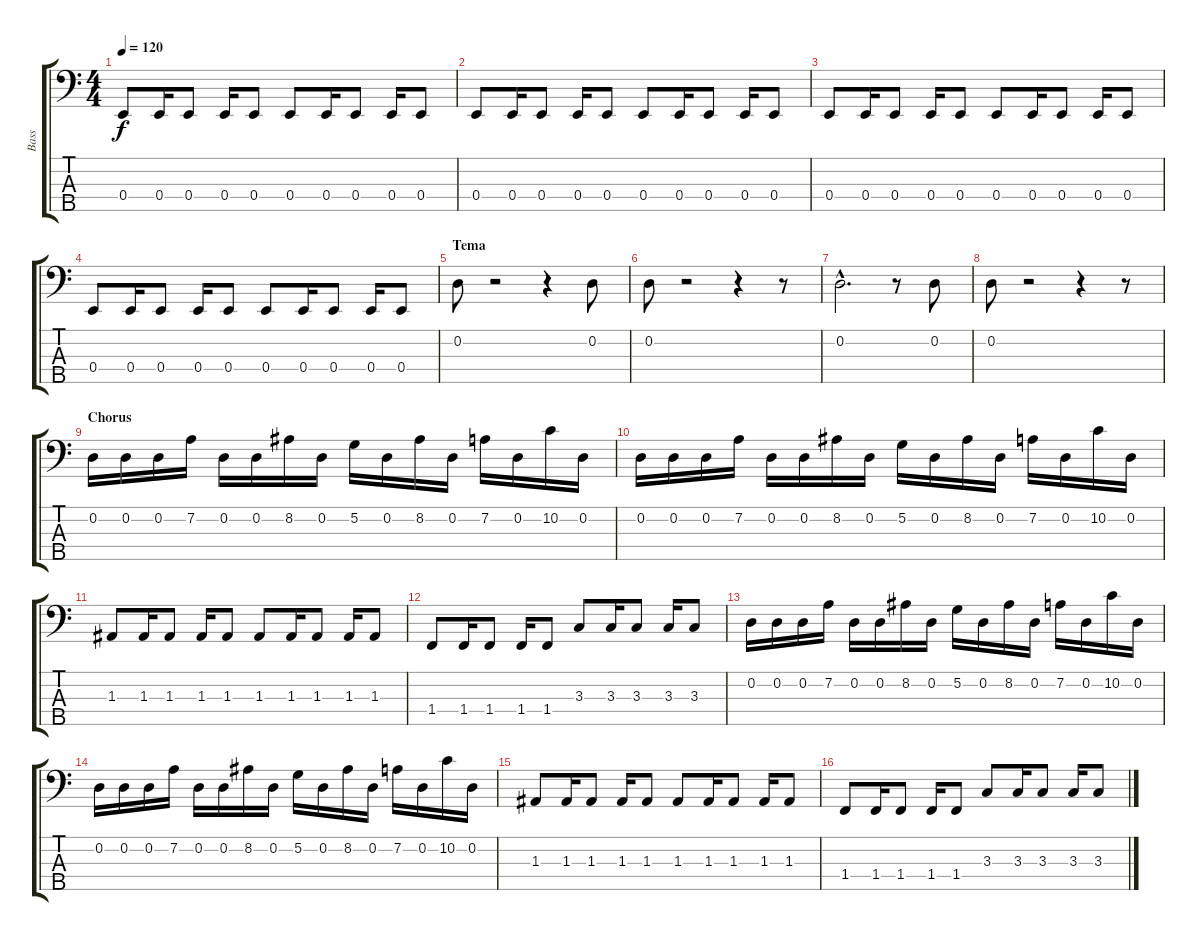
\track ("Bass" "Bass") {instrument electricbassfinger}
\staff {score tabs}
\tuning (G2 D2 A1 E1 B0) {hide}
\ts (4 4)
\tempo 120
\clef f4
\ks c
0.4.8{dy f} 0.4.16 0.4.8 0.4.16 0.4.8 0.4.8 0.4.16 0.4.8 0.4.16 0.4.8 |
0.4.8 0.4.16 0.4.8 0.4.16 0.4.8 0.4.8 0.4.16 0.4.8 0.4.16 0.4.8 |
0.4.8 0.4.16 0.4.8 0.4.16 0.4.8 0.4.8 0.4.16 0.4.8 0.4.16 0.4.8 |
0.4.8 0.4.16 0.4.8 0.4.16 0.4.8 0.4.8 0.4.16 0.4.8 0.4.16 0.4.8 |
\section ("" "Tema")
0.2.8{volume 15 instrument electricbassfinger} r.2 r.4 0.2.8 |
0.2.8 r.2 r.4 r.8 |
0.2{hac}.2{d} r.8 0.2.8 |
0.2.8 r.2 r.4 r.8 |
\section ("" "Chorus")
0.2.16 0.2.16 0.2.16 7.2.16 0.2.16 0.2.16 8.2.16 0.2.16 5.2.16 0.2.16 8.2.16 0.2.16 7.2.16 0.2.16 10.2.16 0.2.16 |
0.2.16 0.2.16 0.2.16 7.2.16 0.2.16 0.2.16 8.2.16 0.2.16 5.2.16 0.2.16 8.2.16 0.2.16 7.2.16 0.2.16 10.2.16 0.2.16 |
1.3.8 1.3.16 1.3.8 1.3.16 1.3.8 1.3.8 1.3.16 1.3.8 1.3.16 1.3.8 |
1.4.8 1.4.16 1.4.8 1.4.16 1.4.8 3.3.8 3.3.16 3.3.8 3.3.16 3.3.8 |
0.2.16 0.2.16 0.2.16 7.2.16 0.2.16 0.2.16 8.2.16 0.2.16 5.2.16 0.2.16 8.2.16 0.2.16 7.2.16 0.2.16 10.2.16 0.2.16 |
0.2.16 0.2.16 0.2.16 7.2.16 0.2.16 0.2.16 8.2.16 0.2.16 5.2.16 0.2.16 8.2.16 0.2.16 7.2.16 0.2.16 10.2.16 0.2.16 |
1.3.8 1.3.16 1.3.8 1.3.16 1.3.8 1.3.8 1.3.16 1.3.8 1.3.16 1.3.8 |
1.4.8 1.4.16 1.4.8 1.4.16 1.4.8 3.3.8 3.3.16 3.3.8 3.3.16 3.3.8
